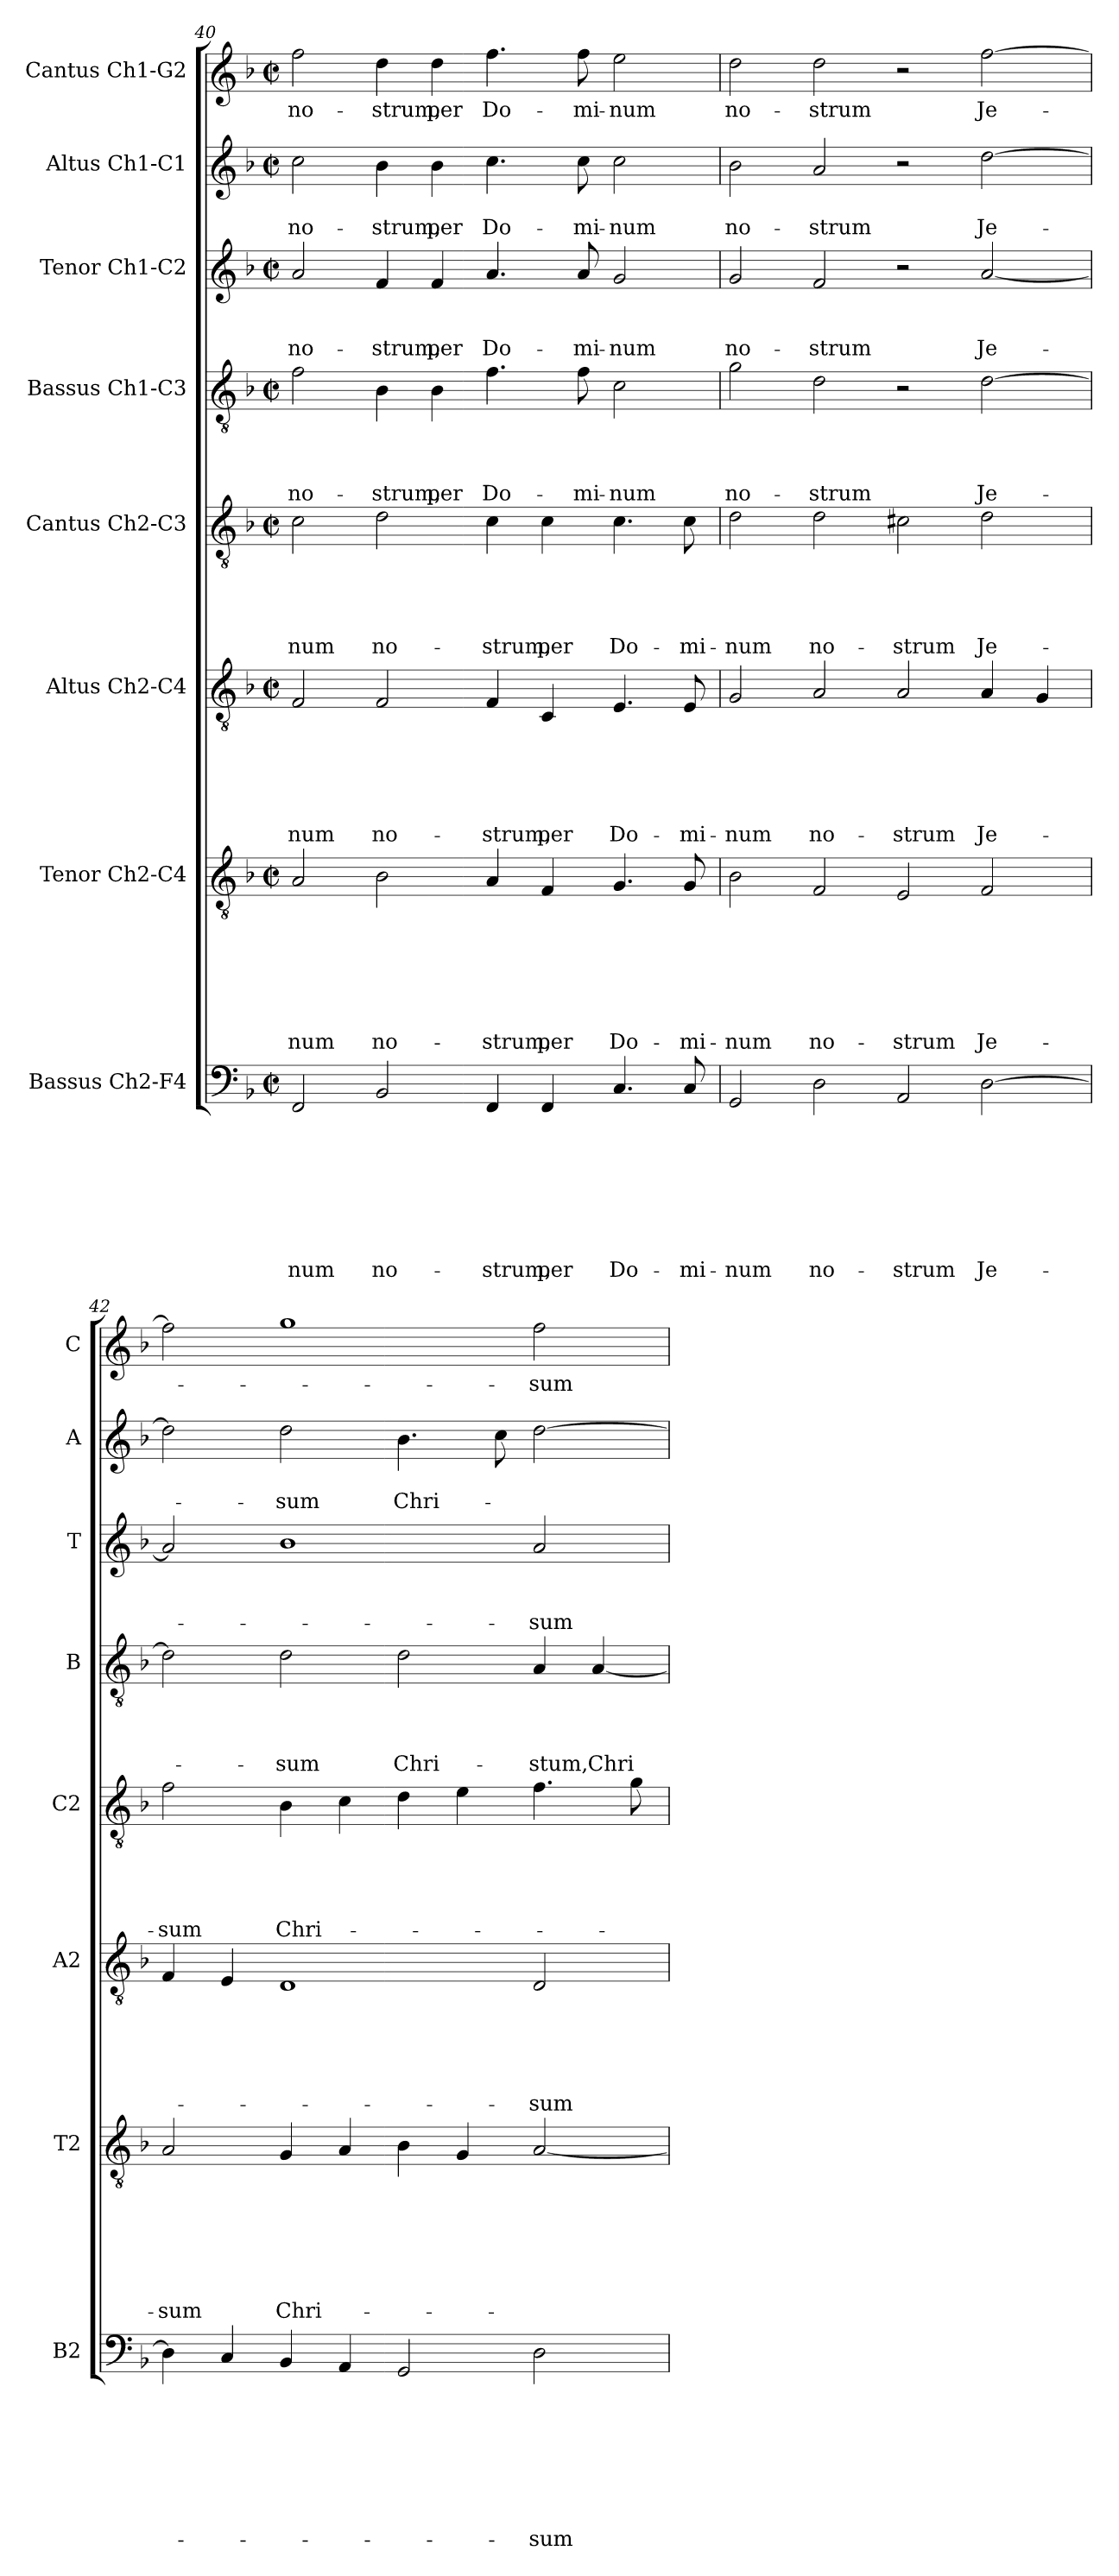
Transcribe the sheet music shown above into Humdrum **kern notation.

**kern	**text	**text	**text	**text	**text	**text	**text	**text	**kern	**text	**text	**text	**text	**text	**text	**text	**kern	**text	**text	**text	**text	**text	**text	**kern	**text	**text	**text	**text	**text	**kern	**text	**text	**text	**text	**kern	**text	**text	**text	**kern	**text	**text	**kern	**text
*part8	*part8	*part8	*part8	*part8	*part8	*part8	*part8	*part8	*part7	*part7	*part7	*part7	*part7	*part7	*part7	*part7	*part6	*part6	*part6	*part6	*part6	*part6	*part6	*part5	*part5	*part5	*part5	*part5	*part5	*part4	*part4	*part4	*part4	*part4	*part3	*part3	*part3	*part3	*part2	*part2	*part2	*part1	*part1
*staff8	*staff8	*staff8	*staff8	*staff8	*staff8	*staff8	*staff8	*staff8	*staff7	*staff7	*staff7	*staff7	*staff7	*staff7	*staff7	*staff7	*staff6	*staff6	*staff6	*staff6	*staff6	*staff6	*staff6	*staff5	*staff5	*staff5	*staff5	*staff5	*staff5	*staff4	*staff4	*staff4	*staff4	*staff4	*staff3	*staff3	*staff3	*staff3	*staff2	*staff2	*staff2	*staff1	*staff1
*I"Bassus Ch2-F4	*	*	*	*	*	*	*	*	*I"Tenor Ch2-C4	*	*	*	*	*	*	*	*I"Altus Ch2-C4	*	*	*	*	*	*	*I"Cantus Ch2-C3	*	*	*	*	*	*I"Bassus Ch1-C3	*	*	*	*	*I"Tenor Ch1-C2	*	*	*	*I"Altus Ch1-C1	*	*	*I"Cantus Ch1-G2	*
*I'B2	*	*	*	*	*	*	*	*	*I'T2	*	*	*	*	*	*	*	*I'A2	*	*	*	*	*	*	*I'C2	*	*	*	*	*	*I'B	*	*	*	*	*I'T	*	*	*	*I'A	*	*	*I'C	*
*clefF4	*	*	*	*	*	*	*	*	*clefGv2	*	*	*	*	*	*	*	*clefGv2	*	*	*	*	*	*	*clefGv2	*	*	*	*	*	*clefGv2	*	*	*	*	*clefG2	*	*	*	*clefG2	*	*	*clefG2	*
*k[b-]	*	*	*	*	*	*	*	*	*k[b-]	*	*	*	*	*	*	*	*k[b-]	*	*	*	*	*	*	*k[b-]	*	*	*	*	*	*k[b-]	*	*	*	*	*k[b-]	*	*	*	*k[b-]	*	*	*k[b-]	*
*F:	*	*	*	*	*	*	*	*	*F:	*	*	*	*	*	*	*	*F:	*	*	*	*	*	*	*F:	*	*	*	*	*	*F:	*	*	*	*	*F:	*	*	*	*F:	*	*	*F:	*
*M2/2	*	*	*	*	*	*	*	*	*M2/2	*	*	*	*	*	*	*	*M2/2	*	*	*	*	*	*	*M2/2	*	*	*	*	*	*M2/2	*	*	*	*	*M2/2	*	*	*	*M2/2	*	*	*M2/2	*
*met(c|)	*	*	*	*	*	*	*	*	*met(c|)	*	*	*	*	*	*	*	*met(c|)	*	*	*	*	*	*	*met(c|)	*	*	*	*	*	*met(c|)	*	*	*	*	*met(c|)	*	*	*	*met(c|)	*	*	*met(c|)	*
=40	=40	=40	=40	=40	=40	=40	=40	=40	=40	=40	=40	=40	=40	=40	=40	=40	=40	=40	=40	=40	=40	=40	=40	=40	=40	=40	=40	=40	=40	=40	=40	=40	=40	=40	=40	=40	=40	=40	=40	=40	=40	=40	=40
!	!	!	!	!	!	!	!	!LO:LY:b	!	!	!	!	!	!	!	!LO:LY:b	!	!	!	!	!	!	!LO:LY:b	!	!	!	!	!	!LO:LY:b	!	!	!	!	!LO:LY:b	!	!	!	!LO:LY:b	!	!	!LO:LY:b	!	!LO:LY:b
2FF/	.	.	.	.	.	.	.	-num	2A/	.	.	.	.	.	.	-num	2F/	.	.	.	.	.	-num	2c\	.	.	.	.	-num	2f\	.	.	.	no-	2a/	.	.	no-	2cc\	.	no-	2ff\	no-
!	!	!	!	!	!	!	!	!LO:LY:b	!	!	!	!	!	!	!	!LO:LY:b	!	!	!	!	!	!	!LO:LY:b	!	!	!	!	!	!LO:LY:b	!	!	!	!	!LO:LY:b	!	!	!	!LO:LY:b	!	!	!LO:LY:b	!	!LO:LY:b
2BB-/	.	.	.	.	.	.	.	no-	2B-\	.	.	.	.	.	.	no-	2F/	.	.	.	.	.	no-	2d\	.	.	.	.	no-	4B-\	.	.	.	-strum,	4f/	.	.	-strum,	4b-\	.	-strum,	4dd\	-strum,
!	!	!	!	!	!	!	!	!	!	!	!	!	!	!	!	!	!	!	!	!	!	!	!	!	!	!	!	!	!	!	!	!	!	!LO:LY:b	!	!	!	!LO:LY:b	!	!	!LO:LY:b	!	!LO:LY:b
.	.	.	.	.	.	.	.	.	.	.	.	.	.	.	.	.	.	.	.	.	.	.	.	.	.	.	.	.	.	4B-\	.	.	.	per	4f/	.	.	per	4b-\	.	per	4dd\	per
!	!	!	!	!	!	!	!	!LO:LY:b	!	!	!	!	!	!	!	!LO:LY:b	!	!	!	!	!	!	!LO:LY:b	!	!	!	!	!	!LO:LY:b	!	!	!	!	!LO:LY:b	!	!	!	!LO:LY:b	!	!	!LO:LY:b	!	!LO:LY:b
4FF/	.	.	.	.	.	.	.	-strum,	4A/	.	.	.	.	.	.	-strum,	4F/	.	.	.	.	.	-strum,	4c\	.	.	.	.	-strum,	4.f\	.	.	.	Do-	4.a/	.	.	Do-	4.cc\	.	Do-	4.ff\	Do-
!	!	!	!	!	!	!	!	!LO:LY:b	!	!	!	!	!	!	!	!LO:LY:b	!	!	!	!	!	!	!LO:LY:b	!	!	!	!	!	!LO:LY:b	!	!	!	!	!	!	!	!	!	!	!	!	!	!
4FF/	.	.	.	.	.	.	.	per	4F/	.	.	.	.	.	.	per	4C/	.	.	.	.	.	per	4c\	.	.	.	.	per	.	.	.	.	.	.	.	.	.	.	.	.	.	.
!	!	!	!	!	!	!	!	!	!	!	!	!	!	!	!	!	!	!	!	!	!	!	!	!	!	!	!	!	!	!	!	!	!	!LO:LY:b	!	!	!	!LO:LY:b	!	!	!LO:LY:b	!	!LO:LY:b
.	.	.	.	.	.	.	.	.	.	.	.	.	.	.	.	.	.	.	.	.	.	.	.	.	.	.	.	.	.	8f\	.	.	.	-mi-	8a/	.	.	-mi-	8cc\	.	-mi-	8ff\	-mi-
!	!	!	!	!	!	!	!	!LO:LY:b	!	!	!	!	!	!	!	!LO:LY:b	!	!	!	!	!	!	!LO:LY:b	!	!	!	!	!	!LO:LY:b	!	!	!	!	!LO:LY:b	!	!	!	!LO:LY:b	!	!	!LO:LY:b	!	!LO:LY:b
4.C/	.	.	.	.	.	.	.	Do-	4.G/	.	.	.	.	.	.	Do-	4.E/	.	.	.	.	.	Do-	4.c\	.	.	.	.	Do-	2c\	.	.	.	-num	2g/	.	.	-num	2cc\	.	-num	2ee\	-num
!	!	!	!	!	!	!	!	!LO:LY:b	!	!	!	!	!	!	!	!LO:LY:b	!	!	!	!	!	!	!LO:LY:b	!	!	!	!	!	!LO:LY:b	!	!	!	!	!	!	!	!	!	!	!	!	!	!
8C/	.	.	.	.	.	.	.	-mi-	8G/	.	.	.	.	.	.	-mi-	8E/	.	.	.	.	.	-mi-	8c\	.	.	.	.	-mi-	.	.	.	.	.	.	.	.	.	.	.	.	.	.
=41	=41	=41	=41	=41	=41	=41	=41	=41	=41	=41	=41	=41	=41	=41	=41	=41	=41	=41	=41	=41	=41	=41	=41	=41	=41	=41	=41	=41	=41	=41	=41	=41	=41	=41	=41	=41	=41	=41	=41	=41	=41	=41	=41
!	!	!	!	!	!	!	!	!LO:LY:b	!	!	!	!	!	!	!	!LO:LY:b	!	!	!	!	!	!	!LO:LY:b	!	!	!	!	!	!LO:LY:b	!	!	!	!	!LO:LY:b	!	!	!	!LO:LY:b	!	!	!LO:LY:b	!	!LO:LY:b
2GG/	.	.	.	.	.	.	.	-num	2B-\	.	.	.	.	.	.	-num	2G/	.	.	.	.	.	-num	2d\	.	.	.	.	-num	2g\	.	.	.	no-	2g/	.	.	no-	2b-\	.	no-	2dd\	no-
!	!	!	!	!	!	!	!	!LO:LY:b	!	!	!	!	!	!	!	!LO:LY:b	!	!	!	!	!	!	!LO:LY:b	!	!	!	!	!	!LO:LY:b	!	!	!	!	!LO:LY:b	!	!	!	!LO:LY:b	!	!	!LO:LY:b	!	!LO:LY:b
2D\	.	.	.	.	.	.	.	no-	2F/	.	.	.	.	.	.	no-	2A/	.	.	.	.	.	no-	2d\	.	.	.	.	no-	2d\	.	.	.	-strum	2f/	.	.	-strum	2a/	.	-strum	2dd\	-strum
!	!	!	!	!	!	!	!	!LO:LY:b	!	!	!	!	!	!	!	!LO:LY:b	!	!	!	!	!	!	!LO:LY:b	!	!	!	!	!	!LO:LY:b	!	!	!	!	!	!	!	!	!	!	!	!	!	!
2AA/	.	.	.	.	.	.	.	-strum	2E/	.	.	.	.	.	.	-strum	2A/	.	.	.	.	.	-strum	2c#X\	.	.	.	.	-strum	2r	.	.	.	.	2r	.	.	.	2r	.	.	2r	.
!	!	!	!	!	!	!	!	!LO:LY:b	!	!	!	!	!	!	!	!LO:LY:b	!	!	!	!	!	!	!LO:LY:b	!	!	!	!	!	!LO:LY:b	!	!	!	!	!LO:LY:b	!	!	!	!LO:LY:b	!	!	!LO:LY:b	!	!LO:LY:b
[2D\	.	.	.	.	.	.	.	Je-	2F/	.	.	.	.	.	.	Je-	4A/	.	.	.	.	.	Je-	2d\	.	.	.	.	Je-	[2d\	.	.	.	Je-	[2a/	.	.	Je-	[2dd\	.	Je-	[2ff\	Je-
.	.	.	.	.	.	.	.	.	.	.	.	.	.	.	.	.	4G/	.	.	.	.	.	.	.	.	.	.	.	.	.	.	.	.	.	.	.	.	.	.	.	.	.	.
!!LO:LB:g=z
=42	=42	=42	=42	=42	=42	=42	=42	=42	=42	=42	=42	=42	=42	=42	=42	=42	=42	=42	=42	=42	=42	=42	=42	=42	=42	=42	=42	=42	=42	=42	=42	=42	=42	=42	=42	=42	=42	=42	=42	=42	=42	=42	=42
!	!	!	!	!	!	!	!	!	!	!	!	!	!	!	!	!LO:LY:b	!	!	!	!	!	!	!	!	!	!	!	!	!LO:LY:b	!	!	!	!	!	!	!	!	!	!	!	!	!	!
4D\]	.	.	.	.	.	.	.	.	2A/	.	.	.	.	.	.	-sum	4F/	.	.	.	.	.	.	2f\	.	.	.	.	-sum	2d\]	.	.	.	.	2a/]	.	.	.	2dd\]	.	.	2ff\]	.
4C/	.	.	.	.	.	.	.	.	.	.	.	.	.	.	.	.	4E/	.	.	.	.	.	.	.	.	.	.	.	.	.	.	.	.	.	.	.	.	.	.	.	.	.	.
!	!	!	!	!	!	!	!	!	!	!	!	!	!	!	!	!LO:LY:b	!	!	!	!	!	!	!	!	!	!	!	!	!LO:LY:b	!	!	!	!	!LO:LY:b	!	!	!	!	!	!	!LO:LY:b	!	!
4BB-/	.	.	.	.	.	.	.	.	4G/	.	.	.	.	.	.	Chri-	1D	.	.	.	.	.	.	4B-\	.	.	.	.	Chri-	2d\	.	.	.	-sum	1b-	.	.	.	2dd\	.	-sum	1gg	.
4AA/	.	.	.	.	.	.	.	.	4A/	.	.	.	.	.	.	.	.	.	.	.	.	.	.	4c\	.	.	.	.	.	.	.	.	.	.	.	.	.	.	.	.	.	.	.
!	!	!	!	!	!	!	!	!	!	!	!	!	!	!	!	!	!	!	!	!	!	!	!	!	!	!	!	!	!	!	!	!	!	!LO:LY:b	!	!	!	!	!	!	!LO:LY:b	!	!
2GG/	.	.	.	.	.	.	.	.	4B-\	.	.	.	.	.	.	.	.	.	.	.	.	.	.	4d\	.	.	.	.	.	2d\	.	.	.	Chri-	.	.	.	.	4.b-\	.	Chri-	.	.
.	.	.	.	.	.	.	.	.	4G/	.	.	.	.	.	.	.	.	.	.	.	.	.	.	4e\	.	.	.	.	.	.	.	.	.	.	.	.	.	.	.	.	.	.	.
.	.	.	.	.	.	.	.	.	.	.	.	.	.	.	.	.	.	.	.	.	.	.	.	.	.	.	.	.	.	.	.	.	.	.	.	.	.	.	8cc\	.	.	.	.
!	!	!	!	!	!	!	!	!LO:LY:b	!	!	!	!	!	!	!	!	!	!	!	!	!	!	!LO:LY:b	!	!	!	!	!	!	!	!	!	!	!LO:LY:b	!	!	!	!LO:LY:b	!	!	!	!	!LO:LY:b
2D\	.	.	.	.	.	.	.	-sum	[2A/	.	.	.	.	.	.	.	2D/	.	.	.	.	.	-sum	4.f\	.	.	.	.	.	4A/	.	.	.	-stum,	2a/	.	.	-sum	[2dd\	.	.	2ff\	-sum
!	!	!	!	!	!	!	!	!	!	!	!	!	!	!	!	!	!	!	!	!	!	!	!	!	!	!	!	!	!	!	!	!	!	!LO:LY:b	!	!	!	!	!	!	!	!	!
.	.	.	.	.	.	.	.	.	.	.	.	.	.	.	.	.	.	.	.	.	.	.	.	.	.	.	.	.	.	[4A/	.	.	.	Chri-	.	.	.	.	.	.	.	.	.
.	.	.	.	.	.	.	.	.	.	.	.	.	.	.	.	.	.	.	.	.	.	.	.	8g\	.	.	.	.	.	.	.	.	.	.	.	.	.	.	.	.	.	.	.
=	=	=	=	=	=	=	=	=	=	=	=	=	=	=	=	=	=	=	=	=	=	=	=	=	=	=	=	=	=	=	=	=	=	=	=	=	=	=	=	=	=	=	=
*-	*-	*-	*-	*-	*-	*-	*-	*-	*-	*-	*-	*-	*-	*-	*-	*-	*-	*-	*-	*-	*-	*-	*-	*-	*-	*-	*-	*-	*-	*-	*-	*-	*-	*-	*-	*-	*-	*-	*-	*-	*-	*-	*-
